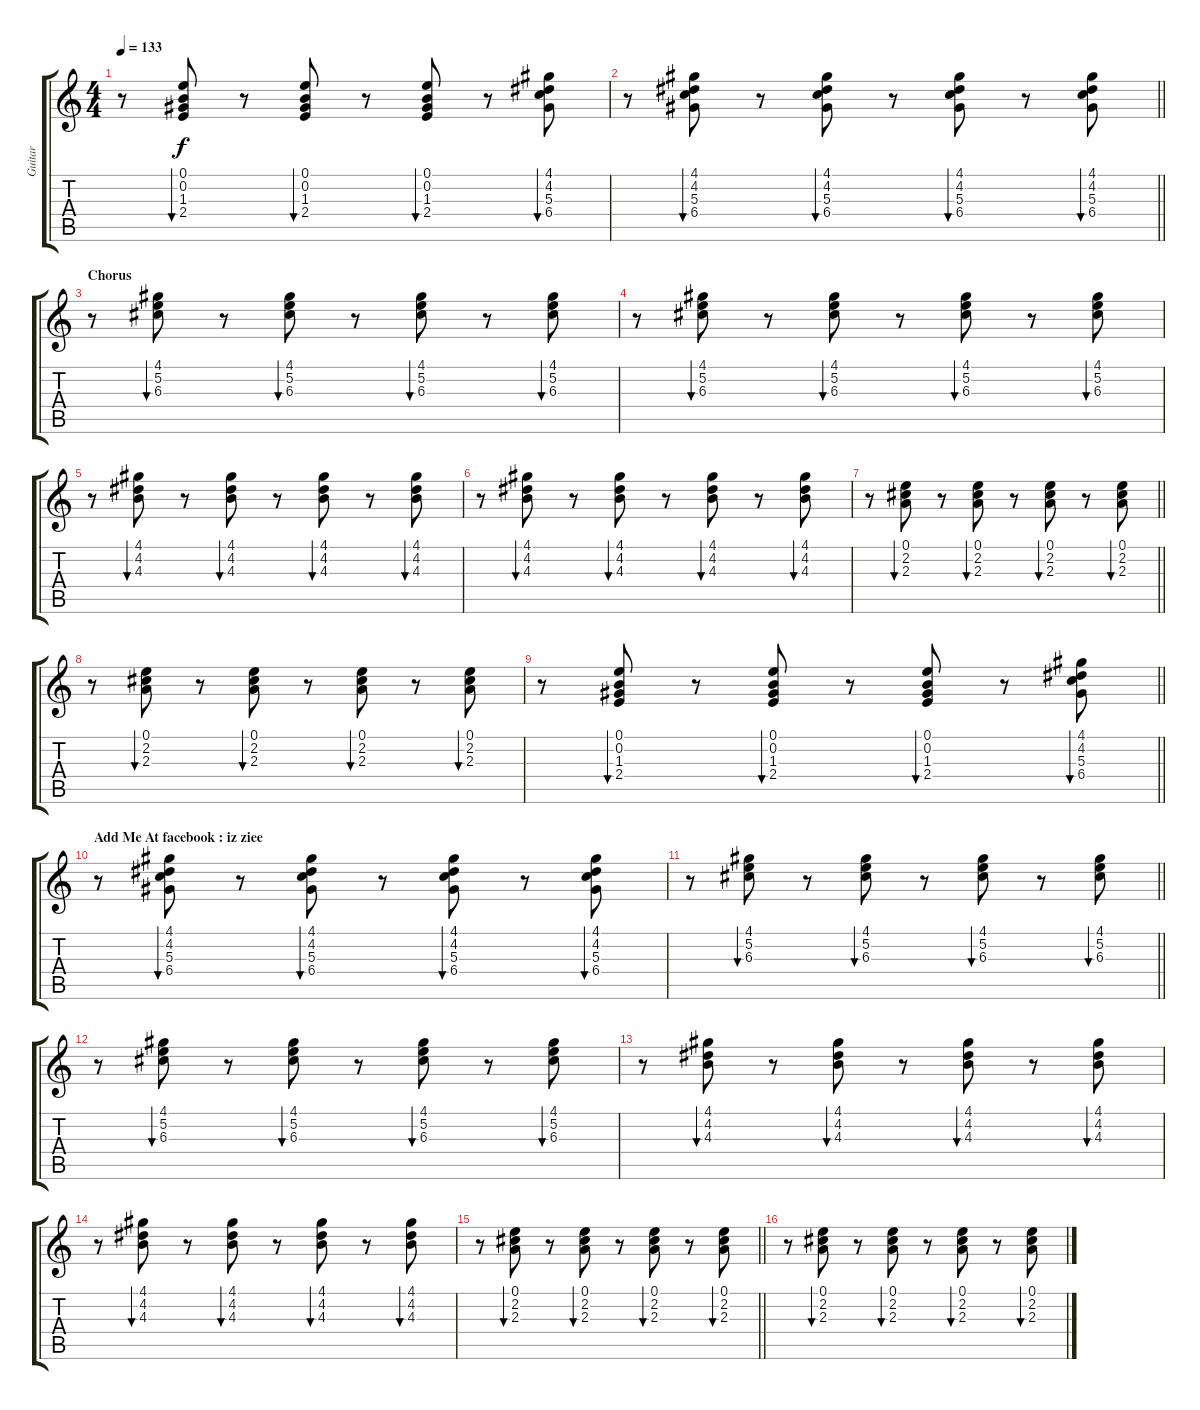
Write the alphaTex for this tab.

\track ("Guitar " "Guitar ") {instrument overdrivenguitar}
\staff {score tabs}
\tuning (E4 B3 G3 D3 A2 E2) {hide}
\ts (4 4)
\tempo 133
\clef g2
\ks c
r.8{dy f} (0.1 0.2 1.3 2.4).8{bu 30} r.8 (0.1 0.2 1.3 2.4).8{bu 30} r.8 (0.1 0.2 1.3 2.4).8{bu 30} r.8 (4.1 4.2 5.3 6.4).8{bu 30} |
\barLineRight lightlight
r.8 (4.1 4.2 5.3 6.4).8{bu 30} r.8 (4.1 4.2 5.3 6.4).8{bu 30} r.8 (4.1 4.2 5.3 6.4).8{bu 30} r.8 (4.1 4.2 5.3 6.4).8{bu 30} |
\section ("" "Chorus")
r.8 (4.1 5.2 6.3).8{bu 30} r.8 (4.1 5.2 6.3).8{bu 30} r.8 (4.1 5.2 6.3).8{bu 30} r.8 (4.1 5.2 6.3).8{bu 30} |
r.8 (4.1 5.2 6.3).8{bu 30} r.8 (4.1 5.2 6.3).8{bu 30} r.8 (4.1 5.2 6.3).8{bu 30} r.8 (4.1 5.2 6.3).8{bu 30} |
r.8 (4.1 4.2 4.3).8{bu 30} r.8 (4.1 4.2 4.3).8{bu 30} r.8 (4.1 4.2 4.3).8{bu 30} r.8 (4.1 4.2 4.3).8{bu 30} |
r.8 (4.1 4.2 4.3).8{bu 30} r.8 (4.1 4.2 4.3).8{bu 30} r.8 (4.1 4.2 4.3).8{bu 30} r.8 (4.1 4.2 4.3).8{bu 30} |
\barLineRight lightlight
r.8 (0.1 2.2 2.3).8{bu 30} r.8 (0.1 2.2 2.3).8{bu 30} r.8 (0.1 2.2 2.3).8{bu 30} r.8 (0.1 2.2 2.3).8{bu 30} |
r.8 (0.1 2.2 2.3).8{bu 30} r.8 (0.1 2.2 2.3).8{bu 30} r.8 (0.1 2.2 2.3).8{bu 30} r.8 (0.1 2.2 2.3).8{bu 30} |
\barLineRight lightlight
r.8 (0.1 0.2 1.3 2.4).8{bu 30} r.8 (0.1 0.2 1.3 2.4).8{bu 30} r.8 (0.1 0.2 1.3 2.4).8{bu 30} r.8 (4.1 4.2 5.3 6.4).8{bu 30} |
\section ("" "Add Me At facebook : iz ziee")
r.8 (4.1 4.2 5.3 6.4).8{bu 30} r.8 (4.1 4.2 5.3 6.4).8{bu 30} r.8 (4.1 4.2 5.3 6.4).8{bu 30} r.8 (4.1 4.2 5.3 6.4).8{bu 30} |
\barLineRight lightlight
r.8 (4.1 5.2 6.3).8{bu 30} r.8 (4.1 5.2 6.3).8{bu 30} r.8 (4.1 5.2 6.3).8{bu 30} r.8 (4.1 5.2 6.3).8{bu 30} |
r.8 (4.1 5.2 6.3).8{bu 30} r.8 (4.1 5.2 6.3).8{bu 30} r.8 (4.1 5.2 6.3).8{bu 30} r.8 (4.1 5.2 6.3).8{bu 30} |
r.8 (4.1 4.2 4.3).8{bu 30} r.8 (4.1 4.2 4.3).8{bu 30} r.8 (4.1 4.2 4.3).8{bu 30} r.8 (4.1 4.2 4.3).8{bu 30} |
r.8 (4.1 4.2 4.3).8{bu 30} r.8 (4.1 4.2 4.3).8{bu 30} r.8 (4.1 4.2 4.3).8{bu 30} r.8 (4.1 4.2 4.3).8{bu 30} |
\barLineRight lightlight
r.8 (0.1 2.2 2.3).8{bu 30} r.8 (0.1 2.2 2.3).8{bu 30} r.8 (0.1 2.2 2.3).8{bu 30} r.8 (0.1 2.2 2.3).8{bu 30} |
r.8 (0.1 2.2 2.3).8{bu 30} r.8 (0.1 2.2 2.3).8{bu 30} r.8 (0.1 2.2 2.3).8{bu 30} r.8 (0.1 2.2 2.3).8{bu 30}
